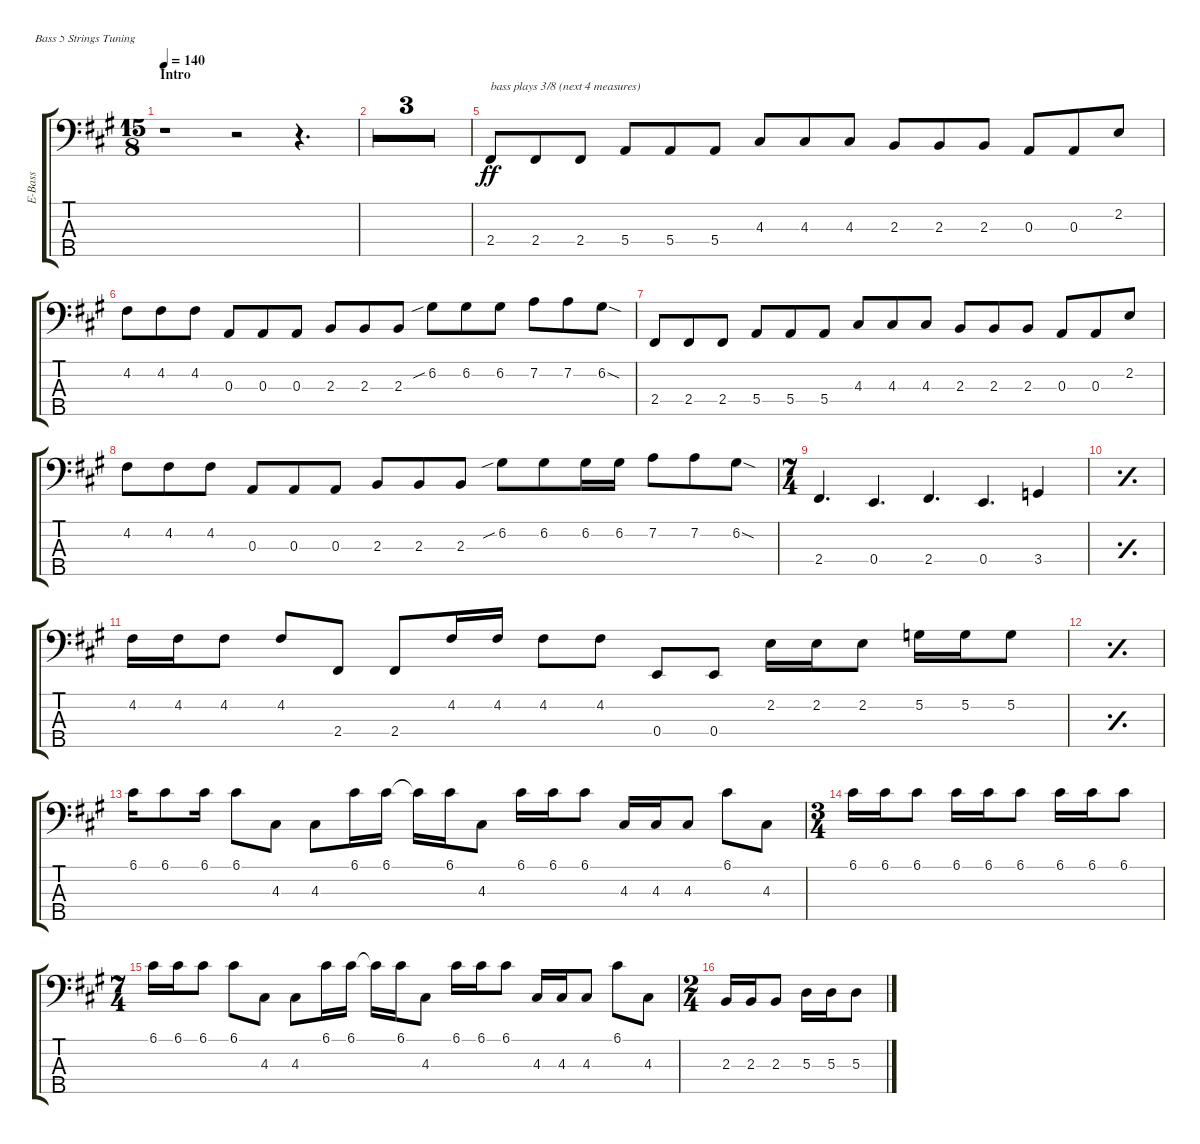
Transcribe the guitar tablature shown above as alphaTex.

\defaultSystemsLayout 4
\bracketExtendMode groupsimilarinstruments
\otherSystemsTrackNameOrientation horizontal
\track ("Electric Bass" "E-Bass") {multiBarRest instrument electricbassfinger}
\staff {score tabs}
\tuning (G2 D2 A1 E1 B0)
\ts (15 8)
\beaming (8 3 3 4 4 1)
\section ("" "Intro")
\tempo 140
\clef f4
\ks a
r.1{dy ff instrument electricbassfinger} r.2 r.4{d} |
r.1 r.2 r.4{d} |
r.1 r.2 r.4{d} |
r.1 r.2 r.4{d} |
2.4{acc #}.8{txt "bass plays 3/8 (next 4 measures)"} 2.4{acc #}.8 2.4{acc #}.8 5.4{acc forcenatural}.8 5.4{acc forcenatural}.8 5.4{acc forcenatural}.8 4.3{acc #}.8 4.3{acc #}.8 4.3{acc #}.8{beam split} 2.3{acc forcenatural}.8{beam merge} 2.3{acc forcenatural}.8 2.3{acc forcenatural}.8{beam split} 0.3{acc forcenatural}.8 0.3{acc forcenatural}.8{beam merge} 2.2{acc forcenatural}.8 |
4.2{acc #}.8 4.2{acc #}.8 4.2{acc #}.8 0.3{acc forcenatural}.8 0.3{acc forcenatural}.8 0.3{acc forcenatural}.8 2.3{acc forcenatural}.8 2.3{acc forcenatural}.8 2.3{acc forcenatural}.8{beam split} 6.2{sib acc #}.8{beam merge} 6.2{acc #}.8 6.2{acc #}.8{beam split} 7.2{acc forcenatural}.8 7.2{acc forcenatural}.8{beam merge} 6.2{sod acc #}.8 |
2.4{acc #}.8 2.4{acc #}.8 2.4{acc #}.8 5.4{acc forcenatural}.8 5.4{acc forcenatural}.8 5.4{acc forcenatural}.8 4.3{acc #}.8 4.3{acc #}.8 4.3{acc #}.8{beam split} 2.3{acc forcenatural}.8{beam merge} 2.3{acc forcenatural}.8 2.3{acc forcenatural}.8{beam split} 0.3{acc forcenatural}.8 0.3{acc forcenatural}.8{beam merge} 2.2{acc forcenatural}.8 |
4.2{acc #}.8 4.2{acc #}.8 4.2{acc #}.8 0.3{acc forcenatural}.8 0.3{acc forcenatural}.8 0.3{acc forcenatural}.8 2.3{acc forcenatural}.8 2.3{acc forcenatural}.8 2.3{acc forcenatural}.8{beam split} 6.2{sib acc #}.8{beam merge} 6.2{acc #}.8 6.2{acc #}.16 6.2{acc #}.16{beam split} 7.2{acc forcenatural}.8 7.2{acc forcenatural}.8{beam merge} 6.2{sod acc #}.8 |
\ts (7 4)
\beaming (8 2 2 2 2 2 2 2)
2.4{acc #}.4{d} 0.4{acc forcenatural}.4{d} 2.4{acc #}.4{d} 0.4{acc forcenatural}.4{d} 3.4{acc forcenatural}.4 |
\simile simple
|
\simile none
4.2{acc #}.16 4.2{acc #}.16 4.2{acc #}.8 4.2{acc #}.8 2.4{acc #}.8 2.4{acc #}.8 4.2{acc #}.16 4.2{acc #}.16 4.2{acc #}.8 4.2{acc #}.8 0.4{acc forcenatural}.8 0.4{acc forcenatural}.8 2.2{acc forcenatural}.16 2.2{acc forcenatural}.16 2.2{acc forcenatural}.8 5.2{acc forcenatural}.16 5.2{acc forcenatural}.16 5.2{acc forcenatural}.8 |
\simile simple
|
\simile none
6.1{acc #}.16 6.1{acc #}.8 6.1{acc #}.16 6.1{acc #}.8 4.3{acc #}.8 4.3{acc #}.8 6.1{acc #}.16 6.1{acc #}.16 6.1{t acc #}.16 6.1{acc #}.16 4.3{acc #}.8 6.1{acc #}.16 6.1{acc #}.16 6.1{acc #}.8 4.3{acc #}.16 4.3{acc #}.16 4.3{acc #}.8 6.1{acc #}.8 4.3{acc #}.8 |
\ts (3 4)
6.1{acc #}.16 6.1{acc #}.16 6.1{acc #}.8 6.1{acc #}.16 6.1{acc #}.16 6.1{acc #}.8 6.1{acc #}.16 6.1{acc #}.16 6.1{acc #}.8 |
\ts (7 4)
6.1{acc #}.16 6.1{acc #}.16 6.1{acc #}.8 6.1{acc #}.8 4.3{acc #}.8 4.3{acc #}.8 6.1{acc #}.16 6.1{acc #}.16 6.1{t acc #}.16 6.1{acc #}.16 4.3{acc #}.8 6.1{acc #}.16 6.1{acc #}.16 6.1{acc #}.8 4.3{acc #}.16 4.3{acc #}.16 4.3{acc #}.8 6.1{acc #}.8 4.3{acc #}.8 |
\ts (2 4)
2.3{acc forcenatural}.16 2.3{acc forcenatural}.16 2.3{acc forcenatural}.8 5.3{acc forcenatural}.16 5.3{acc forcenatural}.16 5.3{acc forcenatural}.8
